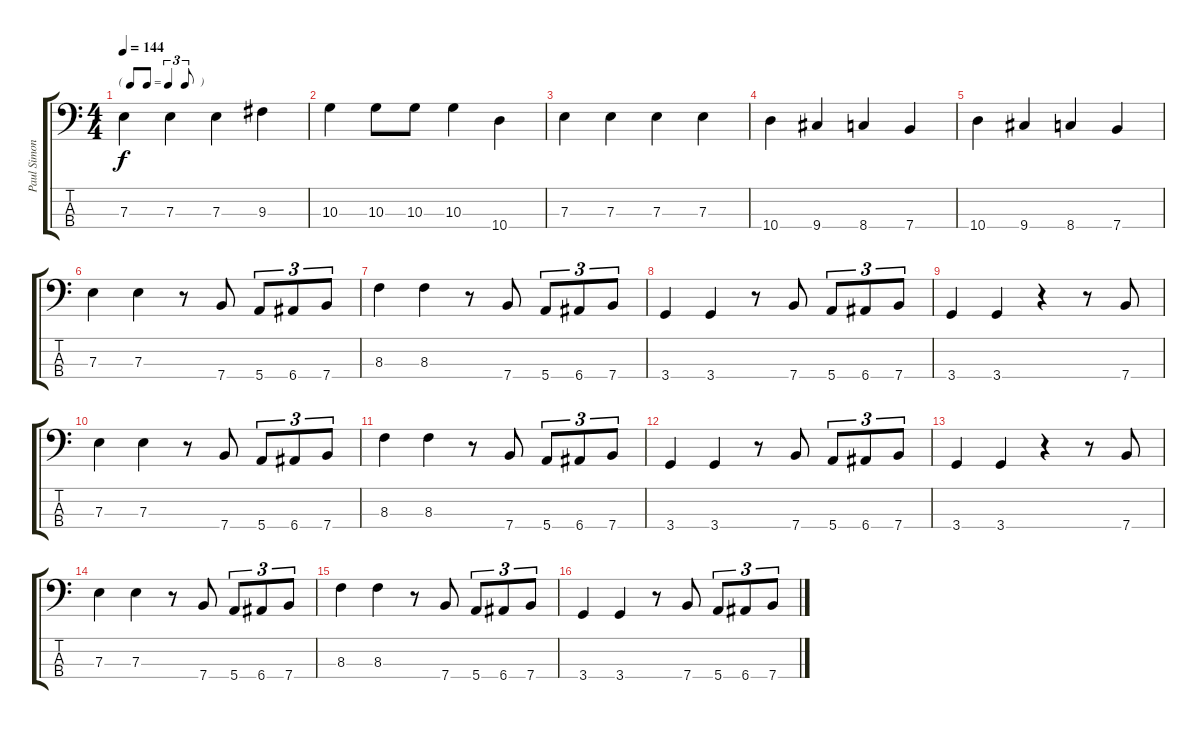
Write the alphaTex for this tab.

\track ("Paul Simonon" "Paul Simon") {instrument electricbassfinger}
\staff {score tabs}
\tuning (G2 D2 A1 E1) {hide}
\ts (4 4)
\tf triplet8th
\tempo 144
\clef f4
\ks c
7.3.4{dy f} 7.3.4 7.3.4 9.3.4 |
10.3.4 10.3.8 10.3.8 10.3.4 10.4.4 |
7.3.4 7.3.4 7.3.4 7.3.4 |
10.4.4 9.4.4 8.4.4 7.4.4 |
10.4.4 9.4.4 8.4.4 7.4.4 |
7.3.4 7.3.4 r.8 7.4.8 5.4.8{tu (3 2)} 6.4.8{tu (3 2)} 7.4.8{tu (3 2)} |
8.3.4 8.3.4 r.8 7.4.8 5.4.8{tu (3 2)} 6.4.8{tu (3 2)} 7.4.8{tu (3 2)} |
3.4.4 3.4.4 r.8 7.4.8 5.4.8{tu (3 2)} 6.4.8{tu (3 2)} 7.4.8{tu (3 2)} |
3.4.4 3.4.4 r.4 r.8 7.4.8 |
7.3.4 7.3.4 r.8 7.4.8 5.4.8{tu (3 2)} 6.4.8{tu (3 2)} 7.4.8{tu (3 2)} |
8.3.4 8.3.4 r.8 7.4.8 5.4.8{tu (3 2)} 6.4.8{tu (3 2)} 7.4.8{tu (3 2)} |
3.4.4 3.4.4 r.8 7.4.8 5.4.8{tu (3 2)} 6.4.8{tu (3 2)} 7.4.8{tu (3 2)} |
3.4.4 3.4.4 r.4 r.8 7.4.8 |
7.3.4 7.3.4 r.8 7.4.8 5.4.8{tu (3 2)} 6.4.8{tu (3 2)} 7.4.8{tu (3 2)} |
8.3.4 8.3.4 r.8 7.4.8 5.4.8{tu (3 2)} 6.4.8{tu (3 2)} 7.4.8{tu (3 2)} |
3.4.4 3.4.4 r.8 7.4.8 5.4.8{tu (3 2)} 6.4.8{tu (3 2)} 7.4.8{tu (3 2)}
